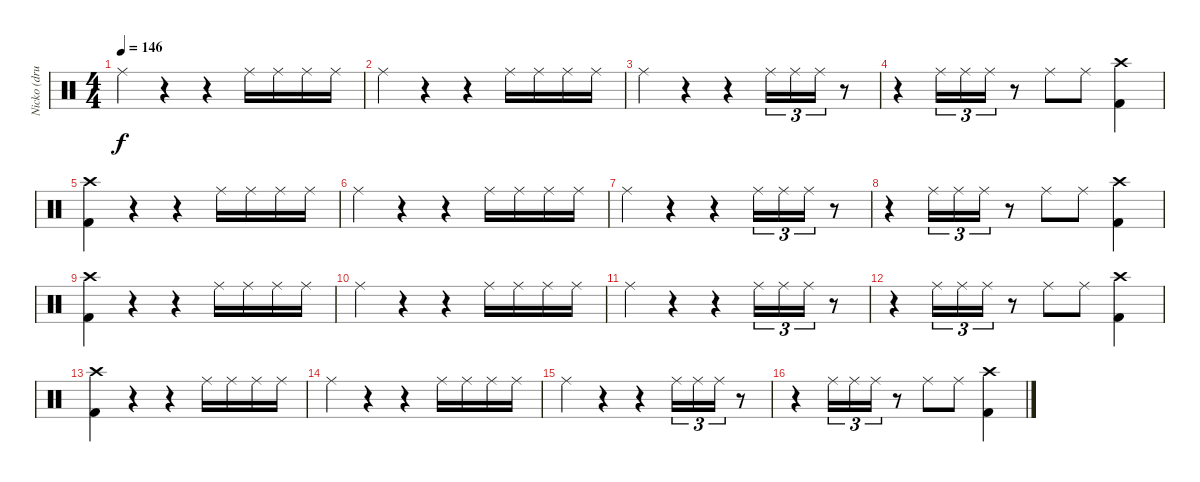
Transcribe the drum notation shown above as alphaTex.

\track ("Nicko (drums)Percussions" "Nicko (dru") {instrument percussion}
\staff {score}
\articulation defaults
\ts (4 4)
\tempo 146
\clef neutral
\ks c "Ride (middle)".4{dy f}
r.4 r.4 "Ride (middle)".16 "Ride (middle)".16 "Ride (middle)".16 "Ride (middle)".16 |
"Ride (middle)".4 r.4 r.4 "Ride (middle)".16 "Ride (middle)".16 "Ride (middle)".16 "Ride (middle)".16 |
"Ride (middle)".4 r.4 r.4 "Ride (middle)".16{tu (3 2)} "Ride (middle)".16{tu (3 2)} "Ride (middle)".16{tu (3 2)} r.8 |
r.4 "Ride (middle)".16{tu (3 2)} "Ride (middle)".16{tu (3 2)} "Ride (middle)".16{tu (3 2)} r.8 "Ride (middle)".8 "Ride (middle)".8 ("Crash high (hit)" "Kick (hit) 2").4 |
("Crash high (hit)" "Kick (hit) 2").4 r.4 r.4 "Ride (middle)".16 "Ride (middle)".16 "Ride (middle)".16 "Ride (middle)".16 |
"Ride (middle)".4 r.4 r.4 "Ride (middle)".16 "Ride (middle)".16 "Ride (middle)".16 "Ride (middle)".16 |
"Ride (middle)".4 r.4 r.4 "Ride (middle)".16{tu (3 2)} "Ride (middle)".16{tu (3 2)} "Ride (middle)".16{tu (3 2)} r.8 |
r.4 "Ride (middle)".16{tu (3 2)} "Ride (middle)".16{tu (3 2)} "Ride (middle)".16{tu (3 2)} r.8 "Ride (middle)".8 "Ride (middle)".8 ("Crash high (hit)" "Kick (hit) 2").4 |
("Crash high (hit)" "Kick (hit) 2").4 r.4 r.4 "Ride (middle)".16 "Ride (middle)".16 "Ride (middle)".16 "Ride (middle)".16 |
"Ride (middle)".4 r.4 r.4 "Ride (middle)".16 "Ride (middle)".16 "Ride (middle)".16 "Ride (middle)".16 |
"Ride (middle)".4 r.4 r.4 "Ride (middle)".16{tu (3 2)} "Ride (middle)".16{tu (3 2)} "Ride (middle)".16{tu (3 2)} r.8 |
r.4 "Ride (middle)".16{tu (3 2)} "Ride (middle)".16{tu (3 2)} "Ride (middle)".16{tu (3 2)} r.8 "Ride (middle)".8 "Ride (middle)".8 ("Crash high (hit)" "Kick (hit) 2").4 |
("Crash high (hit)" "Kick (hit) 2").4 r.4 r.4 "Ride (middle)".16 "Ride (middle)".16 "Ride (middle)".16 "Ride (middle)".16 |
"Ride (middle)".4 r.4 r.4 "Ride (middle)".16 "Ride (middle)".16 "Ride (middle)".16 "Ride (middle)".16 |
"Ride (middle)".4 r.4 r.4 "Ride (middle)".16{tu (3 2)} "Ride (middle)".16{tu (3 2)} "Ride (middle)".16{tu (3 2)} r.8 |
r.4 "Ride (middle)".16{tu (3 2)} "Ride (middle)".16{tu (3 2)} "Ride (middle)".16{tu (3 2)} r.8 "Ride (middle)".8 "Ride (middle)".8 ("Crash high (hit)" "Kick (hit) 2").4
